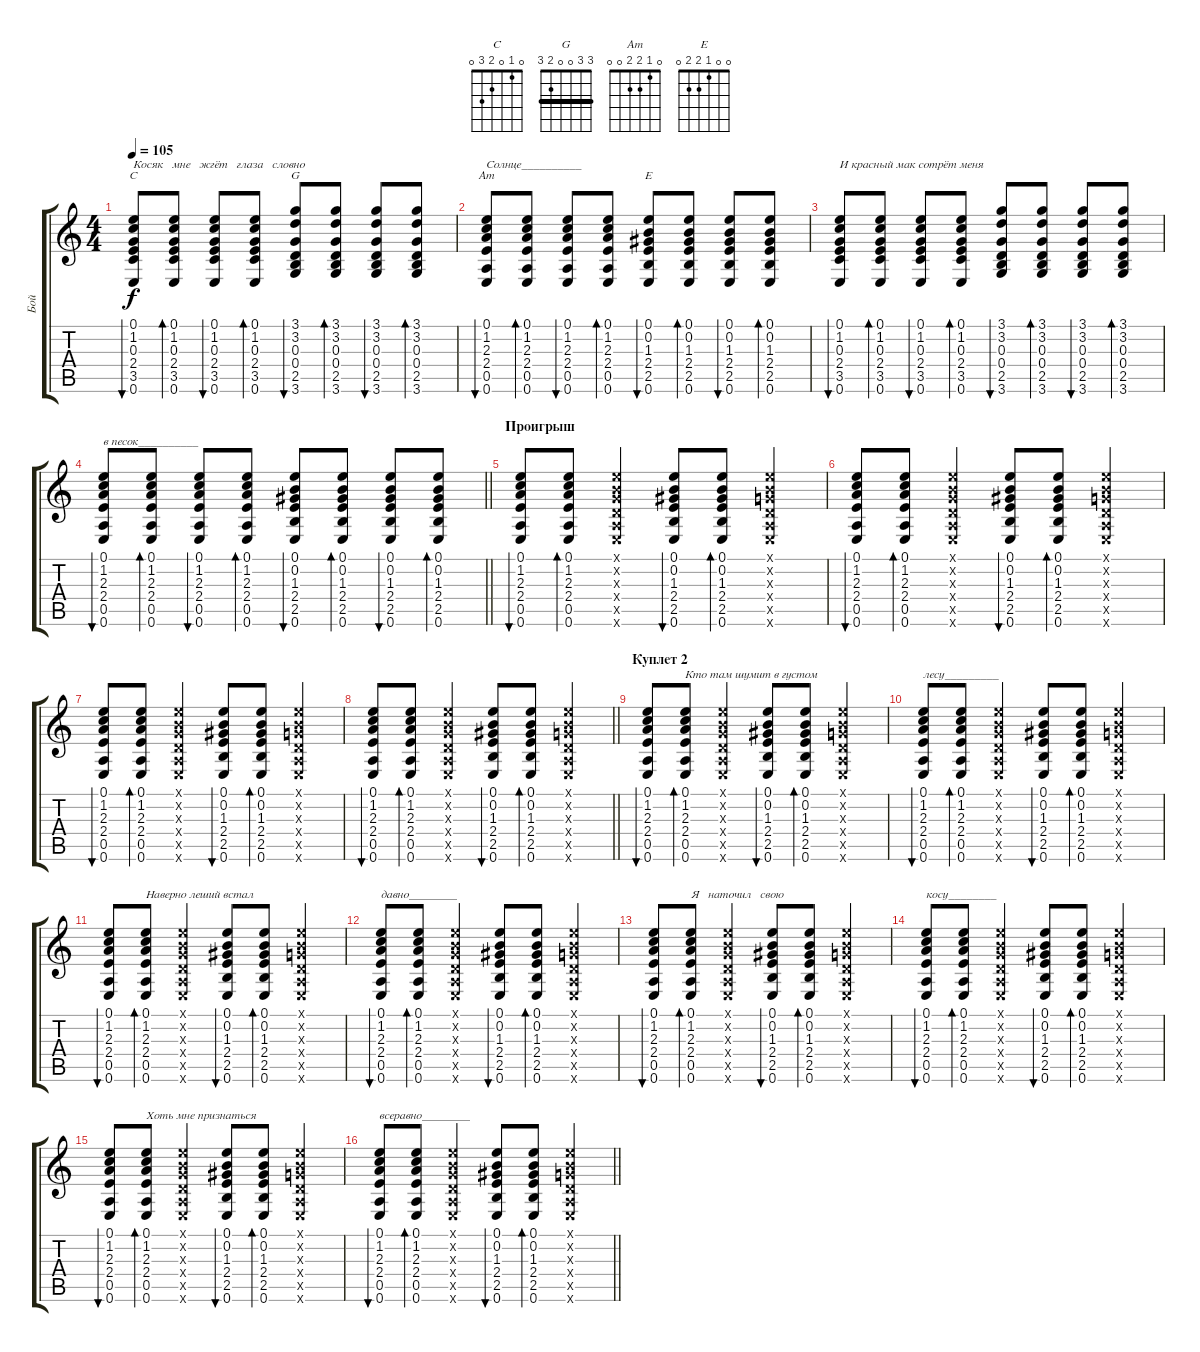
\track ("Бой" "Бой") {instrument acousticguitarsteel}
\staff {score tabs}
\tuning (E4 B3 G3 D3 A2 E2) {hide}
\chord ("C" 0 1 0 2 3 0)
\chord ("G" 3 3 0 0 2 3) {barre 3}
\chord ("Am" 0 1 2 2 0 0)
\chord ("E" 0 0 1 2 2 0)
\ts (4 4)
\tempo 105
\clef g2
\ks c
(0.1 1.2 0.3 2.4 3.5 0.6).8{bu 60 ch "C" txt "Косяк   мне   жгёт   глаза   словно" dy f} (0.1 1.2 0.3 2.4 3.5 0.6).8{bd 60} (0.1 1.2 0.3 2.4 3.5 0.6).8{bu 60} (0.1 1.2 0.3 2.4 3.5 0.6).8{bd 60} (3.1 3.2 0.3 0.4 2.5 3.6).8{bu 60 ch "G"} (3.1 3.2 0.3 0.4 2.5 3.6).8{bd 60} (3.1 3.2 0.3 0.4 2.5 3.6).8{bu 60} (3.1 3.2 0.3 0.4 2.5 3.6).8{bd 60} |
(0.1 1.2 2.3 2.4 0.5 0.6).8{bu 60 ch "Am" txt "Солнце__________"} (0.1 1.2 2.3 2.4 0.5 0.6).8{bd 60} (0.1 1.2 2.3 2.4 0.5 0.6).8{bu 60} (0.1 1.2 2.3 2.4 0.5 0.6).8{bd 60} (0.1 0.2 1.3 2.4 2.5 0.6).8{bu 60 ch "E"} (0.1 0.2 1.3 2.4 2.5 0.6).8{bd 60} (0.1 0.2 1.3 2.4 2.5 0.6).8{bu 60} (0.1 0.2 1.3 2.4 2.5 0.6).8{bd 60} |
(0.1 1.2 0.3 2.4 3.5 0.6).8{bu 60 txt "И красный мак сотрёт меня"} (0.1 1.2 0.3 2.4 3.5 0.6).8{bd 60} (0.1 1.2 0.3 2.4 3.5 0.6).8{bu 60} (0.1 1.2 0.3 2.4 3.5 0.6).8{bd 60} (3.1 3.2 0.3 0.4 2.5 3.6).8{bu 60} (3.1 3.2 0.3 0.4 2.5 3.6).8{bd 60} (3.1 3.2 0.3 0.4 2.5 3.6).8{bu 60} (3.1 3.2 0.3 0.4 2.5 3.6).8{bd 60} |
\barLineRight lightlight
(0.1 1.2 2.3 2.4 0.5 0.6).8{bu 60 txt "в песок__________"} (0.1 1.2 2.3 2.4 0.5 0.6).8{bd 60} (0.1 1.2 2.3 2.4 0.5 0.6).8{bu 60} (0.1 1.2 2.3 2.4 0.5 0.6).8{bd 60} (0.1 0.2 1.3 2.4 2.5 0.6).8{bu 60} (0.1 0.2 1.3 2.4 2.5 0.6).8{bd 60} (0.1 0.2 1.3 2.4 2.5 0.6).8{bu 60} (0.1 0.2 1.3 2.4 2.5 0.6).8{bd 60} |
\section ("" "Проигрыш")
(0.1 1.2 2.3 2.4 0.5 0.6).8{bu 60} (0.1 1.2 2.3 2.4 0.5 0.6).8{bd 60} (0.1{x} 0.2{x} 0.3{x} 0.4{x} 0.5{x} 0.6{x}).4 (0.1 0.2 1.3 2.4 2.5 0.6).8{bu 60} (0.1 0.2 1.3 2.4 2.5 0.6).8{bd 60} (0.1{x} 0.2{x} 0.3{x} 0.4{x} 0.5{x} 0.6{x}).4 |
(0.1 1.2 2.3 2.4 0.5 0.6).8{bu 60} (0.1 1.2 2.3 2.4 0.5 0.6).8{bd 60} (0.1{x} 0.2{x} 0.3{x} 0.4{x} 0.5{x} 0.6{x}).4 (0.1 0.2 1.3 2.4 2.5 0.6).8{bu 60} (0.1 0.2 1.3 2.4 2.5 0.6).8{bd 60} (0.1{x} 0.2{x} 0.3{x} 0.4{x} 0.5{x} 0.6{x}).4 |
(0.1 1.2 2.3 2.4 0.5 0.6).8{bu 60} (0.1 1.2 2.3 2.4 0.5 0.6).8{bd 60} (0.1{x} 0.2{x} 0.3{x} 0.4{x} 0.5{x} 0.6{x}).4 (0.1 0.2 1.3 2.4 2.5 0.6).8{bu 60} (0.1 0.2 1.3 2.4 2.5 0.6).8{bd 60} (0.1{x} 0.2{x} 0.3{x} 0.4{x} 0.5{x} 0.6{x}).4 |
\barLineRight lightlight
(0.1 1.2 2.3 2.4 0.5 0.6).8{bu 60} (0.1 1.2 2.3 2.4 0.5 0.6).8{bd 60} (0.1{x} 0.2{x} 0.3{x} 0.4{x} 0.5{x} 0.6{x}).4 (0.1 0.2 1.3 2.4 2.5 0.6).8{bu 60} (0.1 0.2 1.3 2.4 2.5 0.6).8{bd 60} (0.1{x} 0.2{x} 0.3{x} 0.4{x} 0.5{x} 0.6{x}).4 |
\section ("" "Куплет 2")
(0.1 1.2 2.3 2.4 0.5 0.6).8{bu 60} (0.1 1.2 2.3 2.4 0.5 0.6).8{bd 60 txt "Кто там шумит в густом "} (0.1{x} 0.2{x} 0.3{x} 0.4{x} 0.5{x} 0.6{x}).4 (0.1 0.2 1.3 2.4 2.5 0.6).8{bu 60} (0.1 0.2 1.3 2.4 2.5 0.6).8{bd 60} (0.1{x} 0.2{x} 0.3{x} 0.4{x} 0.5{x} 0.6{x}).4 |
(0.1 1.2 2.3 2.4 0.5 0.6).8{bu 60 txt "лесу_________"} (0.1 1.2 2.3 2.4 0.5 0.6).8{bd 60} (0.1{x} 0.2{x} 0.3{x} 0.4{x} 0.5{x} 0.6{x}).4 (0.1 0.2 1.3 2.4 2.5 0.6).8{bu 60} (0.1 0.2 1.3 2.4 2.5 0.6).8{bd 60} (0.1{x} 0.2{x} 0.3{x} 0.4{x} 0.5{x} 0.6{x}).4 |
(0.1 1.2 2.3 2.4 0.5 0.6).8{bu 60} (0.1 1.2 2.3 2.4 0.5 0.6).8{bd 60 txt "Наверно леший встал"} (0.1{x} 0.2{x} 0.3{x} 0.4{x} 0.5{x} 0.6{x}).4 (0.1 0.2 1.3 2.4 2.5 0.6).8{bu 60} (0.1 0.2 1.3 2.4 2.5 0.6).8{bd 60} (0.1{x} 0.2{x} 0.3{x} 0.4{x} 0.5{x} 0.6{x}).4 |
(0.1 1.2 2.3 2.4 0.5 0.6).8{bu 60 txt "давно________"} (0.1 1.2 2.3 2.4 0.5 0.6).8{bd 60} (0.1{x} 0.2{x} 0.3{x} 0.4{x} 0.5{x} 0.6{x}).4 (0.1 0.2 1.3 2.4 2.5 0.6).8{bu 60} (0.1 0.2 1.3 2.4 2.5 0.6).8{bd 60} (0.1{x} 0.2{x} 0.3{x} 0.4{x} 0.5{x} 0.6{x}).4 |
(0.1 1.2 2.3 2.4 0.5 0.6).8{bu 60} (0.1 1.2 2.3 2.4 0.5 0.6).8{bd 60 txt "Я   наточил   свою "} (0.1{x} 0.2{x} 0.3{x} 0.4{x} 0.5{x} 0.6{x}).4 (0.1 0.2 1.3 2.4 2.5 0.6).8{bu 60} (0.1 0.2 1.3 2.4 2.5 0.6).8{bd 60} (0.1{x} 0.2{x} 0.3{x} 0.4{x} 0.5{x} 0.6{x}).4 |
(0.1 1.2 2.3 2.4 0.5 0.6).8{bu 60 txt "косу________"} (0.1 1.2 2.3 2.4 0.5 0.6).8{bd 60} (0.1{x} 0.2{x} 0.3{x} 0.4{x} 0.5{x} 0.6{x}).4 (0.1 0.2 1.3 2.4 2.5 0.6).8{bu 60} (0.1 0.2 1.3 2.4 2.5 0.6).8{bd 60} (0.1{x} 0.2{x} 0.3{x} 0.4{x} 0.5{x} 0.6{x}).4 |
(0.1 1.2 2.3 2.4 0.5 0.6).8{bu 60} (0.1 1.2 2.3 2.4 0.5 0.6).8{bd 60 txt "Хоть мне признаться "} (0.1{x} 0.2{x} 0.3{x} 0.4{x} 0.5{x} 0.6{x}).4 (0.1 0.2 1.3 2.4 2.5 0.6).8{bu 60} (0.1 0.2 1.3 2.4 2.5 0.6).8{bd 60} (0.1{x} 0.2{x} 0.3{x} 0.4{x} 0.5{x} 0.6{x}).4 |
\barLineRight lightlight
(0.1 1.2 2.3 2.4 0.5 0.6).8{bu 60 txt "всеравно________"} (0.1 1.2 2.3 2.4 0.5 0.6).8{bd 60} (0.1{x} 0.2{x} 0.3{x} 0.4{x} 0.5{x} 0.6{x}).4 (0.1 0.2 1.3 2.4 2.5 0.6).8{bu 60} (0.1 0.2 1.3 2.4 2.5 0.6).8{bd 60} (0.1{x} 0.2{x} 0.3{x} 0.4{x} 0.5{x} 0.6{x}).4
